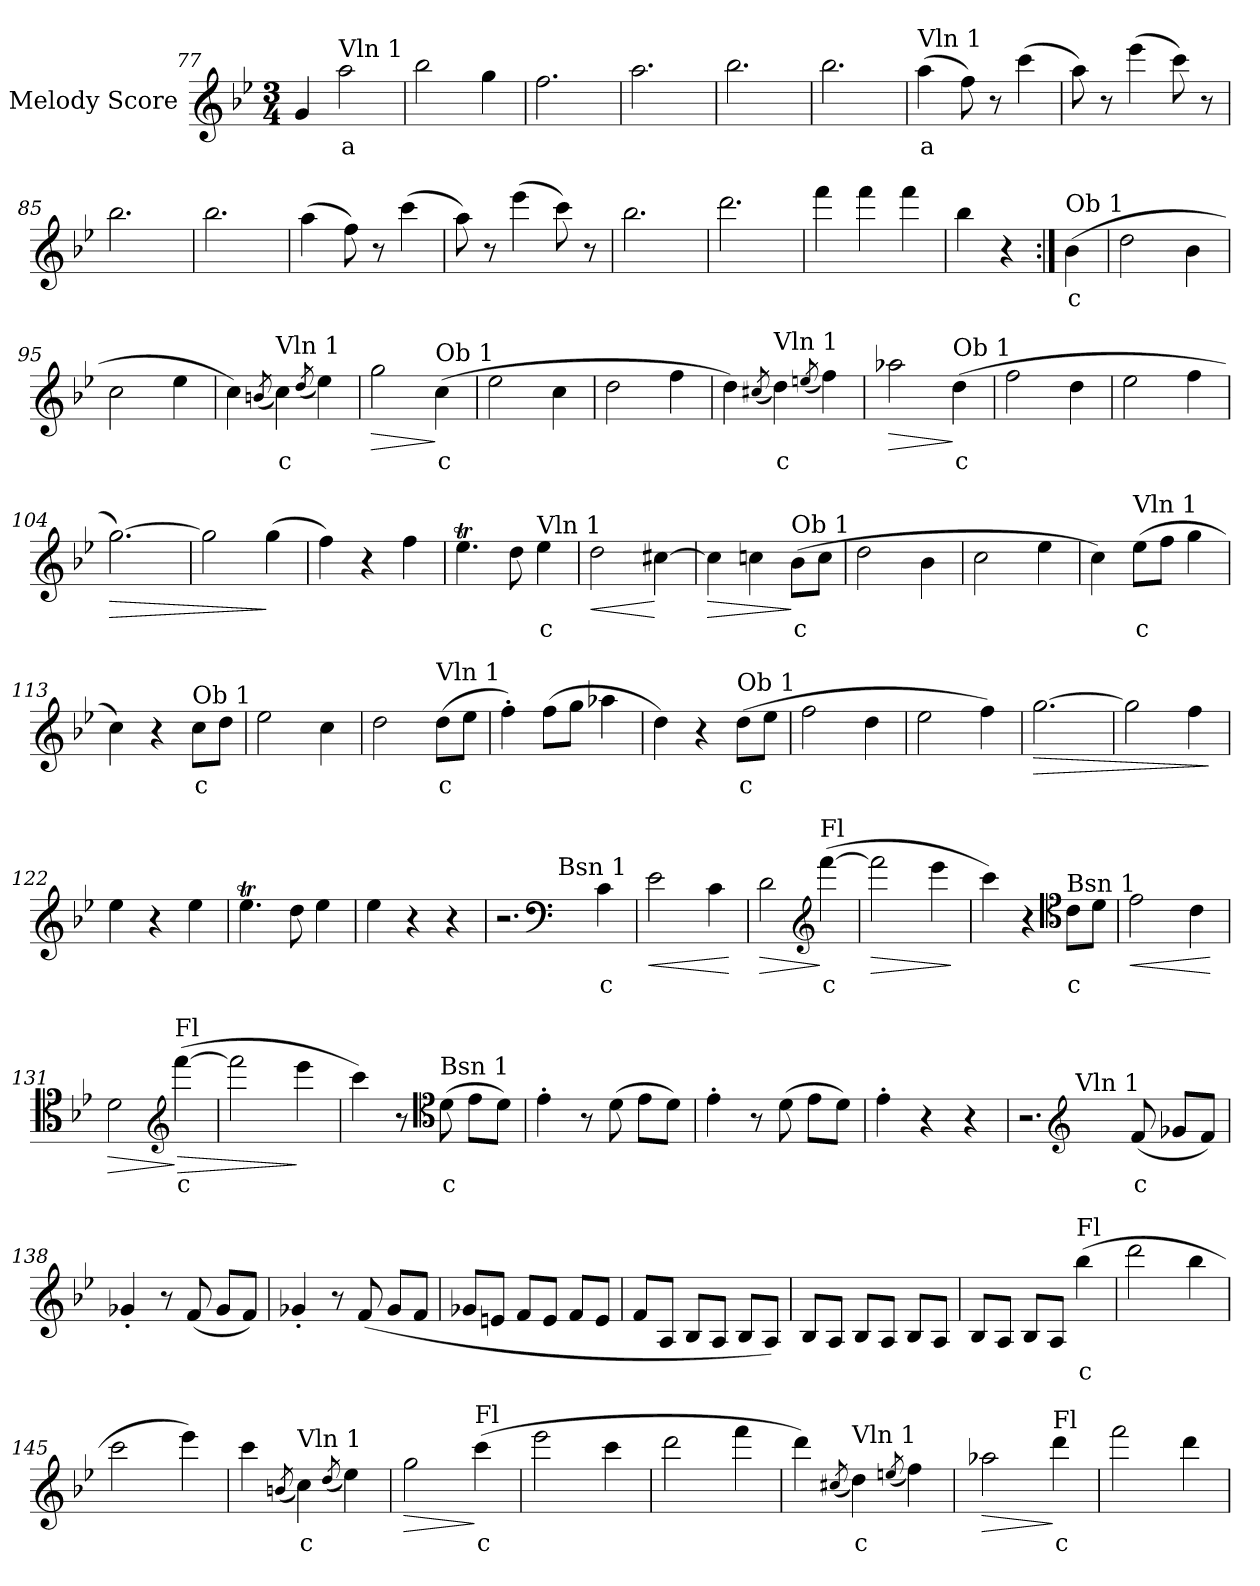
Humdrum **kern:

**kern	**text	**dynam
*part1	*part1	*part1
*staff1	*staff1	*staff1
*I"Melody Score	*	*
*clefG2	*	*
*k[b-e-]	*	*
*M3/4	*	*
=77	=77	=77
4g/	.	.
!LO:TX:a:t=Vln 1	!	!
!	!LO:LY:color=#FF0000	!
2aa\	a	.
=78	=78	=78
2bb-\	.	.
4gg\	.	.
=79	=79	=79
2.ff\	.	.
=80	=80	=80
2.aa\	.	.
=81	=81	=81
2.bb-\	.	.
=82	=82	=82
2.bb-\	.	.
=83	=83	=83
!LO:TX:a:t=Vln 1	!	!
!	!LO:LY:b:color=#FF0000	!
(4aa\	a	.
8ff\)	.	.
8r	.	.
(4ccc\	.	.
=84	=84	=84
8aa\)	.	.
8r	.	.
(4eee-\	.	.
8ccc\)	.	.
8r	.	.
=85	=85	=85
2.bb-\	.	.
=86	=86	=86
2.bb-\	.	.
=87	=87	=87
(4aa\	.	.
8ff\)	.	.
8r	.	.
(4ccc\	.	.
=88	=88	=88
8aa\)	.	.
8r	.	.
(4eee-\	.	.
8ccc\)	.	.
8r	.	.
=89	=89	=89
2.bb-\	.	.
=90	=90	=90
2.ddd\	.	.
=91	=91	=91
4fff\	.	.
4fff\	.	.
4fff\	.	.
=92	=92	=92
4bb-\	.	.
4r	.	.
=93:|!	=93:|!	=93:|!
*MM264	*	*
!LO:TX:a:t=Ob 1	!	!
!	!LO:LY:b:color=#FF0000	!
(4b-\	c	.
=94	=94	=94
2dd\	.	.
4b-\	.	.
=95	=95	=95
2cc\	.	.
4ee-\	.	.
=96	=96	=96
4cc\)	.	.
(8qbn/	.	.
!LO:TX:a:t=Vln 1	!	!
!	!LO:LY:b:color=#FF0000	!
4cc\)	c	.
(8qdd/	.	.
4ee-\)	.	.
=97	=97	=97
!	!	!LO:HP:b
2gg\	.	>
!LO:TX:a:t=Ob 1	!	!
!	!LO:LY:b:color=#FF0000	!
(4cc\	c	]
=98	=98	=98
2ee-\	.	.
4cc\	.	.
=99	=99	=99
2dd\	.	.
4ff\	.	.
=100	=100	=100
4dd\)	.	.
(8qcc#X/	.	.
!LO:TX:a:t=Vln 1	!	!
!	!LO:LY:b:color=#FF0000	!
4dd\)	c	.
(8qeen/	.	.
4ff\)	.	.
=101	=101	=101
!	!	!LO:HP:b
2aa-X\	.	>
!LO:TX:a:t=Ob 1	!	!
!	!LO:LY:b:color=#FF0000	!
(4dd\	c	]
=102	=102	=102
2ff\	.	.
4dd\	.	.
=103	=103	=103
2ee-\	.	.
4ff\	.	.
=104	=104	=104
!	!	!LO:HP:b
[2.gg\)	.	>
=105	=105	=105
2gg\]	.	.
(4gg\	.	]
=106	=106	=106
4ff\)	.	.
4r	.	.
4ff\	.	.
=107	=107	=107
4.ee-T\	.	.
8dd\	.	.
!LO:TX:a:t=Vln 1	!	!
!	!LO:LY:b:color=#FF0000	!
4ee-\	c	.
=108	=108	=108
!	!	!LO:HP:b
2dd\	.	<
[4cc#X\	.	[
=109	=109	=109
!	!	!LO:HP:b
4cc#\]	.	>
4ccn\	.	.
!LO:TX:a:t=Ob 1	!	!
!	!LO:LY:b:color=#FF0000	!
(8b-\L	c	]
8cc\J	.	.
=110	=110	=110
2dd\	.	.
4b-\	.	.
=111	=111	=111
2cc\	.	.
4ee-\	.	.
=112	=112	=112
4cc\)	.	.
!LO:TX:a:t=Vln 1	!	!
!	!LO:LY:b:color=#FF0000	!
(8ee-\L	c	.
8ff\J	.	.
4gg\	.	.
=113	=113	=113
4cc\)	.	.
4r	.	.
!LO:TX:a:t=Ob 1	!	!
!	!LO:LY:b:color=#FF0000	!
8cc\L	c	.
8dd\J	.	.
=114	=114	=114
2ee-\	.	.
4cc\	.	.
=115	=115	=115
2dd\	.	.
!LO:TX:a:t=Vln 1	!	!
!	!LO:LY:b:color=#FF0000	!
(8dd\L	c	.
8ee-\J	.	.
=116	=116	=116
4ff'\)	.	.
(8ff\L	.	.
8gg\J	.	.
4aa-X\	.	.
=117	=117	=117
4dd\)	.	.
4r	.	.
!LO:TX:a:t=Ob 1	!	!
!	!LO:LY:b:color=#FF0000	!
(8dd\L	c	.
8ee-\J	.	.
=118	=118	=118
2ff\	.	.
4dd\	.	.
=119	=119	=119
2ee-\	.	.
4ff\)	.	.
=120	=120	=120
!	!	!LO:HP:b
[2.gg\	.	>
=121	=121	=121
2gg\]	.	.
4ff\	.	.
.	.	]
=122	=122	=122
4ee-\	.	.
4r	.	.
4ee-\	.	.
=123	=123	=123
4.ee-T\	.	.
8dd\	.	.
4ee-\	.	.
=124	=124	=124
4ee-\	.	.
4r	.	.
4r	.	.
=125	=125	=125
*^	*	*
2.r	2ryy	.	.
*clefF4	*	*	*
!	!LO:TX:a:t=Bsn 1	!	!
.	2ryy	.	.
!	!	!LO:LY:b:color=#FF0000	!
4c\	.	c	.
=126	=126	=126	=126
!	!	!	!LO:HP:b
*v	*v	*	*
2e-\	.	<
4c\	.	.
.	.	[
=127	=127	=127
!	!	!LO:HP:b
2d\	.	>
*clefG2	*	*
!LO:TX:a:t=Fl	!	!
!	!LO:LY:b:color=#FF0000	!
([4fff\	c	]
=128	=128	=128
!	!	!LO:HP:b
2fff\]	.	>
4eee-\	.	.
.	.	]
=129	=129	=129
4ccc\)	.	.
4r	.	.
*clefC4	*	*
!LO:TX:a:t=Bsn 1	!	!
!	!LO:LY:b:color=#FF0000	!
8c\L	c	.
8d\J	.	.
=130	=130	=130
!	!	!LO:HP:b
2e-\	.	<
4c\	.	.
.	.	[
=131	=131	=131
!	!	!LO:HP:b
2d\	.	>
*clefG2	*	*
!LO:TX:a:t=Fl	!	!
!	!LO:LY:b:color=#FF0000	!LO:HP:n=1:b
([4fff\	c	] >
=132	=132	=132
2fff\]	.	.
4eee-\	.	]
=133	=133	=133
4ccc\)	.	.
8r	.	.
*clefC4	*	*
!LO:TX:a:t=Bsn 1	!	!
!	!LO:LY:b:color=#FF0000	!
(8d\	c	.
8e-\L	.	.
8d\J)	.	.
=134	=134	=134
4e-'\	.	.
8r	.	.
(8d\	.	.
8e-\L	.	.
8d\J)	.	.
=135	=135	=135
4e-'\	.	.
8r	.	.
(8d\	.	.
8e-\L	.	.
8d\J)	.	.
=136	=136	=136
4e-'\	.	.
4r	.	.
4r	.	.
=137	=137	=137
*^	*	*
2.r	4.ryy	.	.
*clefG2	*	*	*
!	!LO:TX:a:t=Vln 1	!	!
.	2.ryy	.	.
!	!	!LO:LY:b:color=#FF0000	!
(8f/	.	c	.
8g-X/L	.	.	.
8f/J)	.	.	.
*v	*v	*	*
=138	=138	=138
4g-X'/	.	.
8r	.	.
(8f/	.	.
8g-/L	.	.
8f/J)	.	.
=139	=139	=139
4g-X'/	.	.
8r	.	.
(8f/	.	.
8g-/L	.	.
8f/J	.	.
=140	=140	=140
8g-X/L	.	.
8en/J	.	.
8f/L	.	.
8e/J	.	.
8f/L	.	.
8e/J	.	.
=141	=141	=141
8f/L	.	.
8A/J	.	.
8B-/L	.	.
8A/J	.	.
8B-/L	.	.
8A/J)	.	.
=142	=142	=142
8B-/L	.	.
8A/J	.	.
8B-/L	.	.
8A/J	.	.
8B-/L	.	.
8A/J	.	.
=143	=143	=143
8B-/L	.	.
8A/J	.	.
8B-/L	.	.
8A/J	.	.
!LO:TX:a:t=Fl	!	!
!	!LO:LY:b:color=#FF0000	!
(4bb-\	c	.
=144	=144	=144
2ddd\	.	.
4bb-\	.	.
=145	=145	=145
2ccc\	.	.
4eee-\)	.	.
=146	=146	=146
4ccc\	.	.
(8qbn/	.	.
!LO:TX:a:t=Vln 1	!	!
!	!LO:LY:b:color=#FF0000	!
4cc\)	c	.
(8qdd/	.	.
4ee-\)	.	.
=147	=147	=147
!	!	!LO:HP:b
2gg\	.	>
!LO:TX:a:t=Fl	!	!
!	!LO:LY:b:color=#FF0000	!
(4ccc\	c	]
=148	=148	=148
2eee-\	.	.
4ccc\	.	.
=149	=149	=149
2ddd\	.	.
4fff\	.	.
=150	=150	=150
4ddd\)	.	.
(8qcc#X/	.	.
!LO:TX:a:t=Vln 1	!	!
!	!LO:LY:b:color=#FF0000	!
4dd\)	c	.
(8qeen/	.	.
4ff\)	.	.
=151	=151	=151
!	!	!LO:HP:b
2aa-X\	.	>
!LO:TX:a:t=Fl	!	!
!	!LO:LY:b:color=#FF0000	!
4ddd\	c	]
=152	=152	=152
2fff\	.	.
4ddd\	.	.
=	=	=
*-	*-	*-
